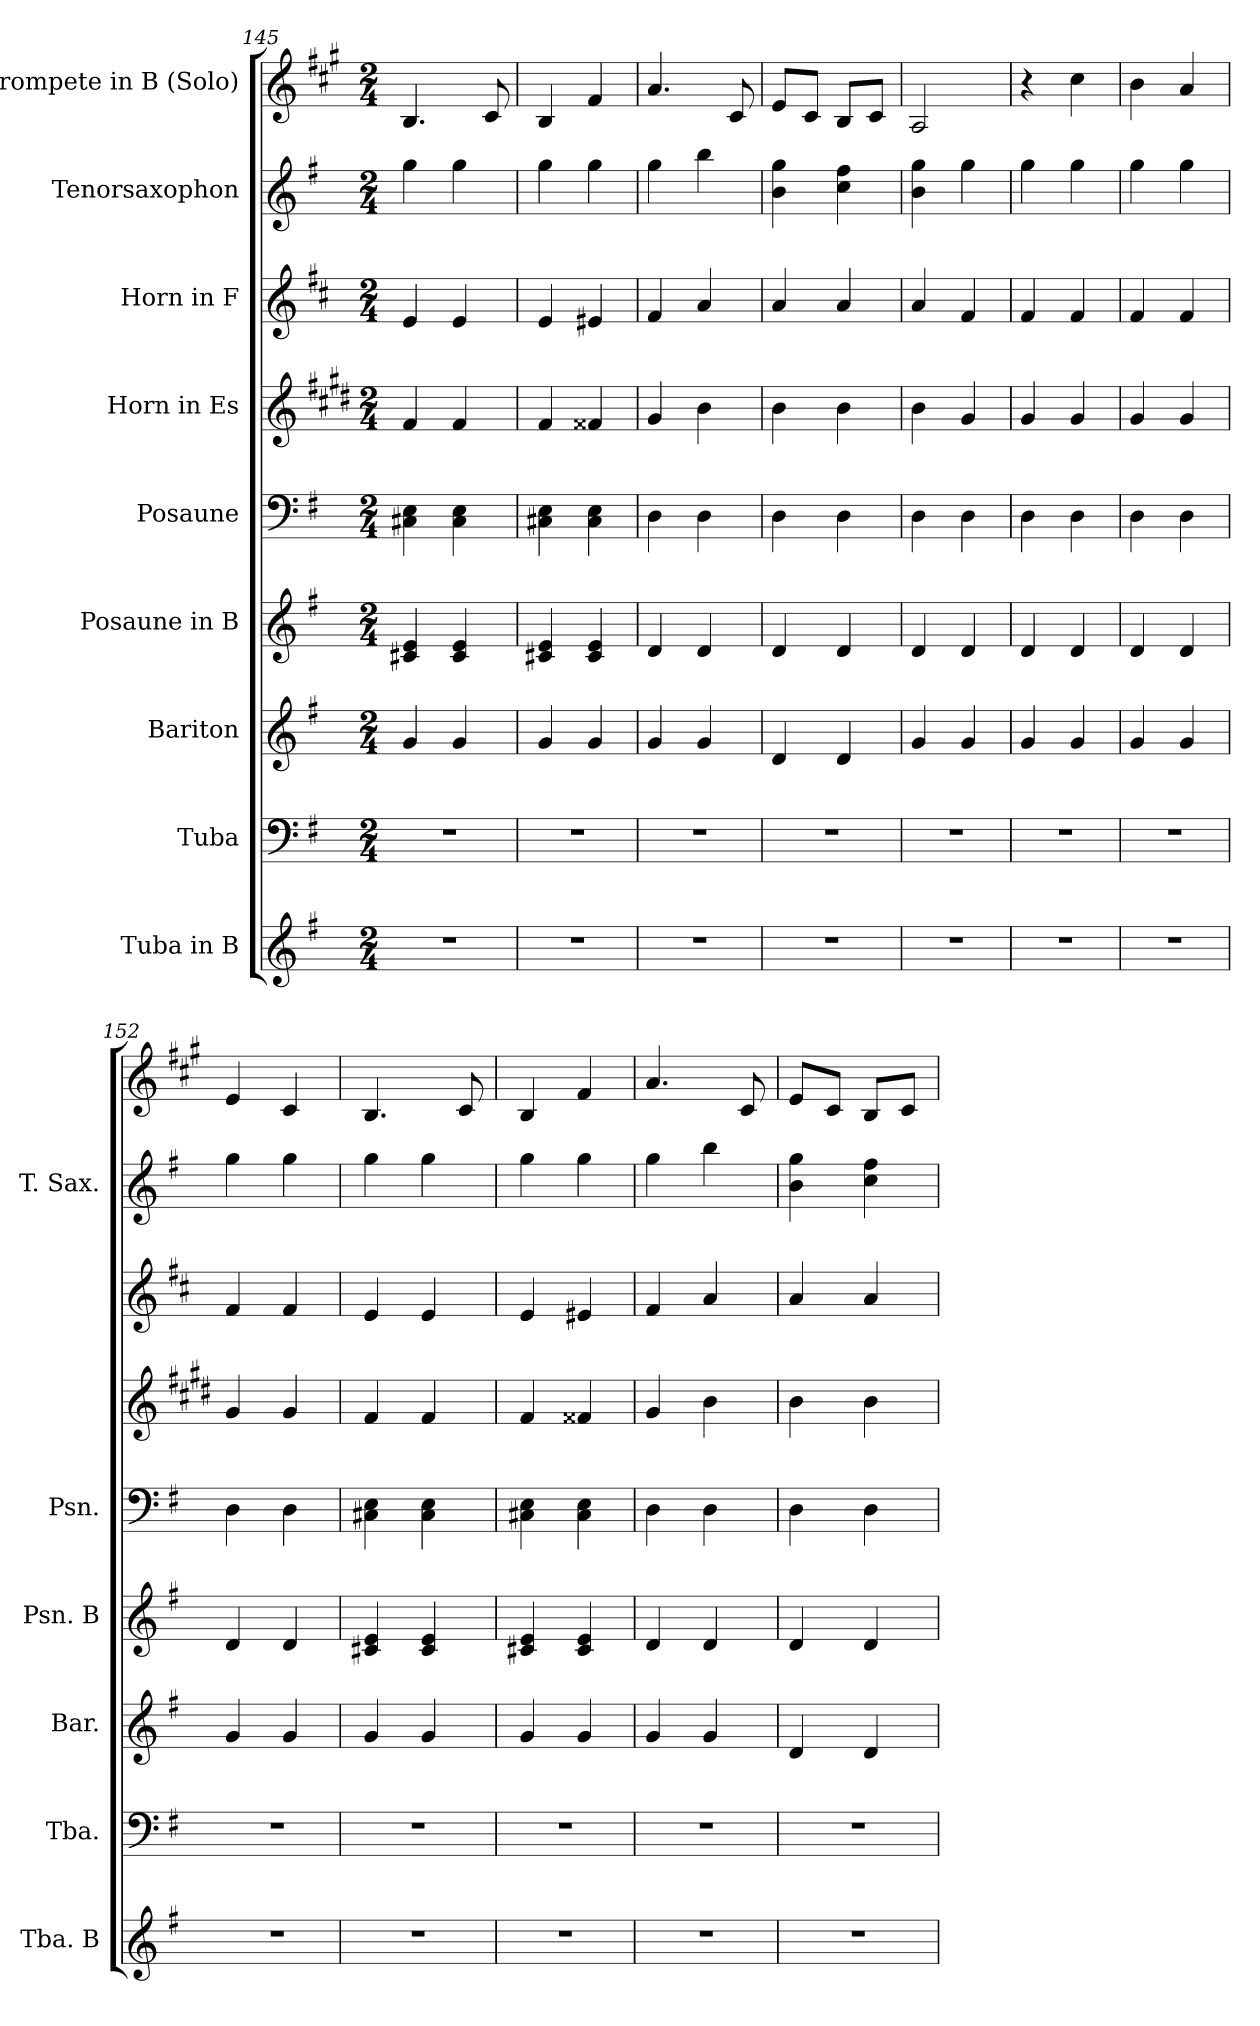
**kern	**kern	**kern	**kern	**kern	**kern	**kern	**kern	**kern
*part9	*part8	*part7	*part6	*part5	*part4	*part3	*part2	*part1
*staff9	*staff8	*staff7	*staff6	*staff5	*staff4	*staff3	*staff2	*staff1
*I"Tuba in B	*I"Tuba	*I"Bariton	*I"Posaune in B	*I"Posaune	*I"Horn in Es	*I"Horn in F	*I"Tenorsaxophon	*I"Trompete in B (Solo)
*I'Tba. B	*I'Tba.	*I'Bar.	*I'Psn. B	*I'Psn.	*	*	*I'T. Sax.	*
*clefG2	*clefF4	*clefG2	*clefG2	*clefF4	*clefG2	*clefG2	*clefG2	*clefG2
*ITrd8c14	*	*ITrd8c14	*ITrd8c14	*	*ITrd5c9	*ITrd4c7	*ITrd8c14	*ITrd1c2
*k[f#]	*k[f#]	*k[f#]	*k[f#]	*k[f#]	*k[f#]	*k[f#]	*k[f#]	*k[f#]
*M2/4	*M2/4	*M2/4	*M2/4	*M2/4	*M2/4	*M2/4	*M2/4	*M2/4
=145	=145	=145	=145	=145	=145	=145	=145	=145
2r	2r	4G/	4C#X/ 4E/	4C#X\ 4E\	4A/	4A/	4g\	4.A/
.	.	4G/	4C#/ 4E/	4C#\ 4E\	4A/	4A/	4g\	.
.	.	.	.	.	.	.	.	8B/
=146	=146	=146	=146	=146	=146	=146	=146	=146
2r	2r	4G/	4C#X/ 4E/	4C#X\ 4E\	4A/	4A/	4g\	4A/
.	.	4G/	4C#/ 4E/	4C#\ 4E\	4A#X/	4A#X/	4g\	4e/
=147	=147	=147	=147	=147	=147	=147	=147	=147
2r	2r	4G/	4D/	4D\	4B/	4B/	4g\	4.g/
.	.	4G/	4D/	4D\	4d\	4d/	4b\	.
.	.	.	.	.	.	.	.	8B/
=148	=148	=148	=148	=148	=148	=148	=148	=148
2r	2r	4D/	4D/	4D\	4d\	4d/	4B\ 4g\	8d/L
.	.	.	.	.	.	.	.	8B/J
.	.	4D/	4D/	4D\	4d\	4d/	4c\ 4f#\	8A/L
.	.	.	.	.	.	.	.	8B/J
=149	=149	=149	=149	=149	=149	=149	=149	=149
2r	2r	4G/	4D/	4D\	4d\	4d/	4B\ 4g\	2G/
.	.	4G/	4D/	4D\	4B/	4B/	4g\	.
=150	=150	=150	=150	=150	=150	=150	=150	=150
2r	2r	4G/	4D/	4D\	4B/	4B/	4g\	4r
.	.	4G/	4D/	4D\	4B/	4B/	4g\	4b\
=151	=151	=151	=151	=151	=151	=151	=151	=151
2r	2r	4G/	4D/	4D\	4B/	4B/	4g\	4a\
.	.	4G/	4D/	4D\	4B/	4B/	4g\	4g/
!!LO:PB:g=z
=152	=152	=152	=152	=152	=152	=152	=152	=152
2r	2r	4G/	4D/	4D\	4B/	4B/	4g\	4d/
.	.	4G/	4D/	4D\	4B/	4B/	4g\	4B/
=153	=153	=153	=153	=153	=153	=153	=153	=153
2r	2r	4G/	4C#X/ 4E/	4C#X\ 4E\	4A/	4A/	4g\	4.A/
.	.	4G/	4C#/ 4E/	4C#\ 4E\	4A/	4A/	4g\	.
.	.	.	.	.	.	.	.	8B/
=154	=154	=154	=154	=154	=154	=154	=154	=154
2r	2r	4G/	4C#X/ 4E/	4C#X\ 4E\	4A/	4A/	4g\	4A/
.	.	4G/	4C#/ 4E/	4C#\ 4E\	4A#X/	4A#X/	4g\	4e/
=155	=155	=155	=155	=155	=155	=155	=155	=155
2r	2r	4G/	4D/	4D\	4B/	4B/	4g\	4.g/
.	.	4G/	4D/	4D\	4d\	4d/	4b\	.
.	.	.	.	.	.	.	.	8B/
=156	=156	=156	=156	=156	=156	=156	=156	=156
2r	2r	4D/	4D/	4D\	4d\	4d/	4B\ 4g\	8d/L
.	.	.	.	.	.	.	.	8B/J
.	.	4D/	4D/	4D\	4d\	4d/	4c\ 4f#\	8A/L
.	.	.	.	.	.	.	.	8B/J
=	=	=	=	=	=	=	=	=
*-	*-	*-	*-	*-	*-	*-	*-	*-
